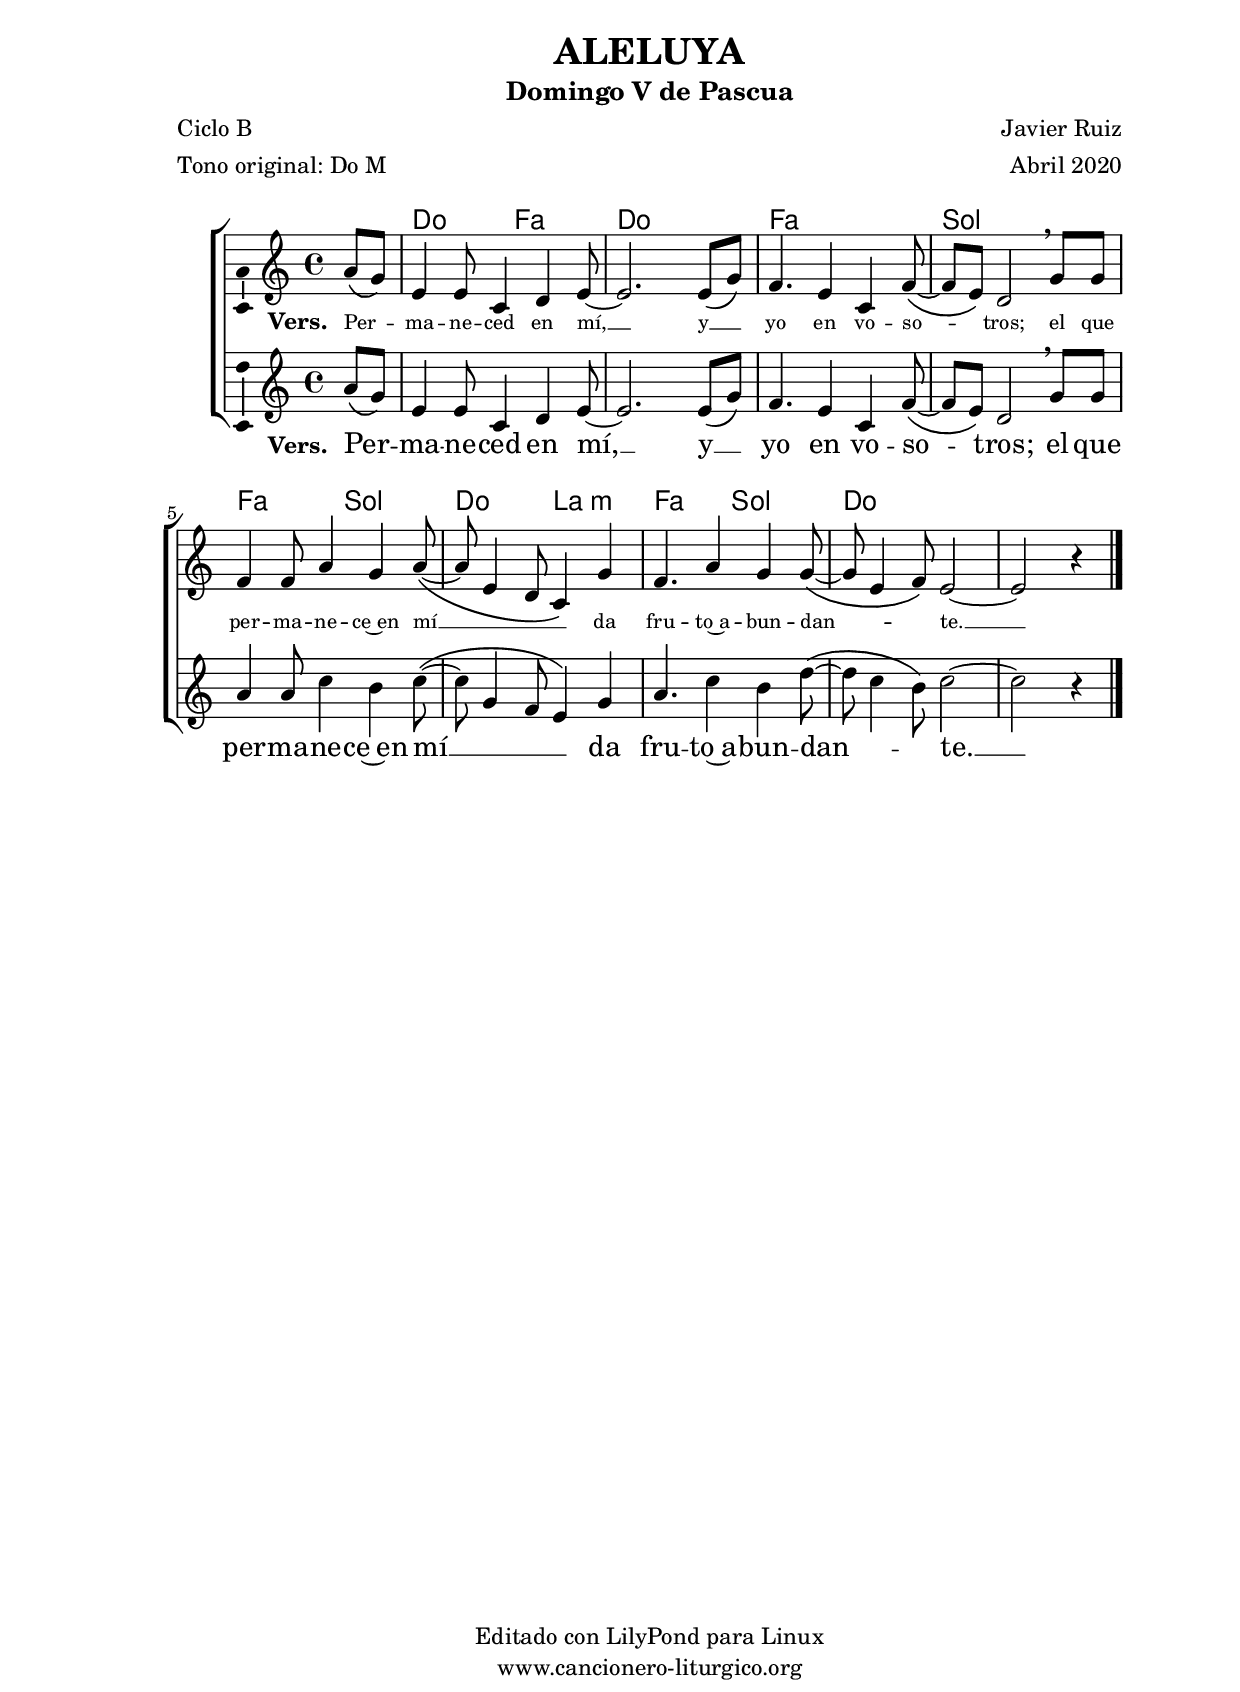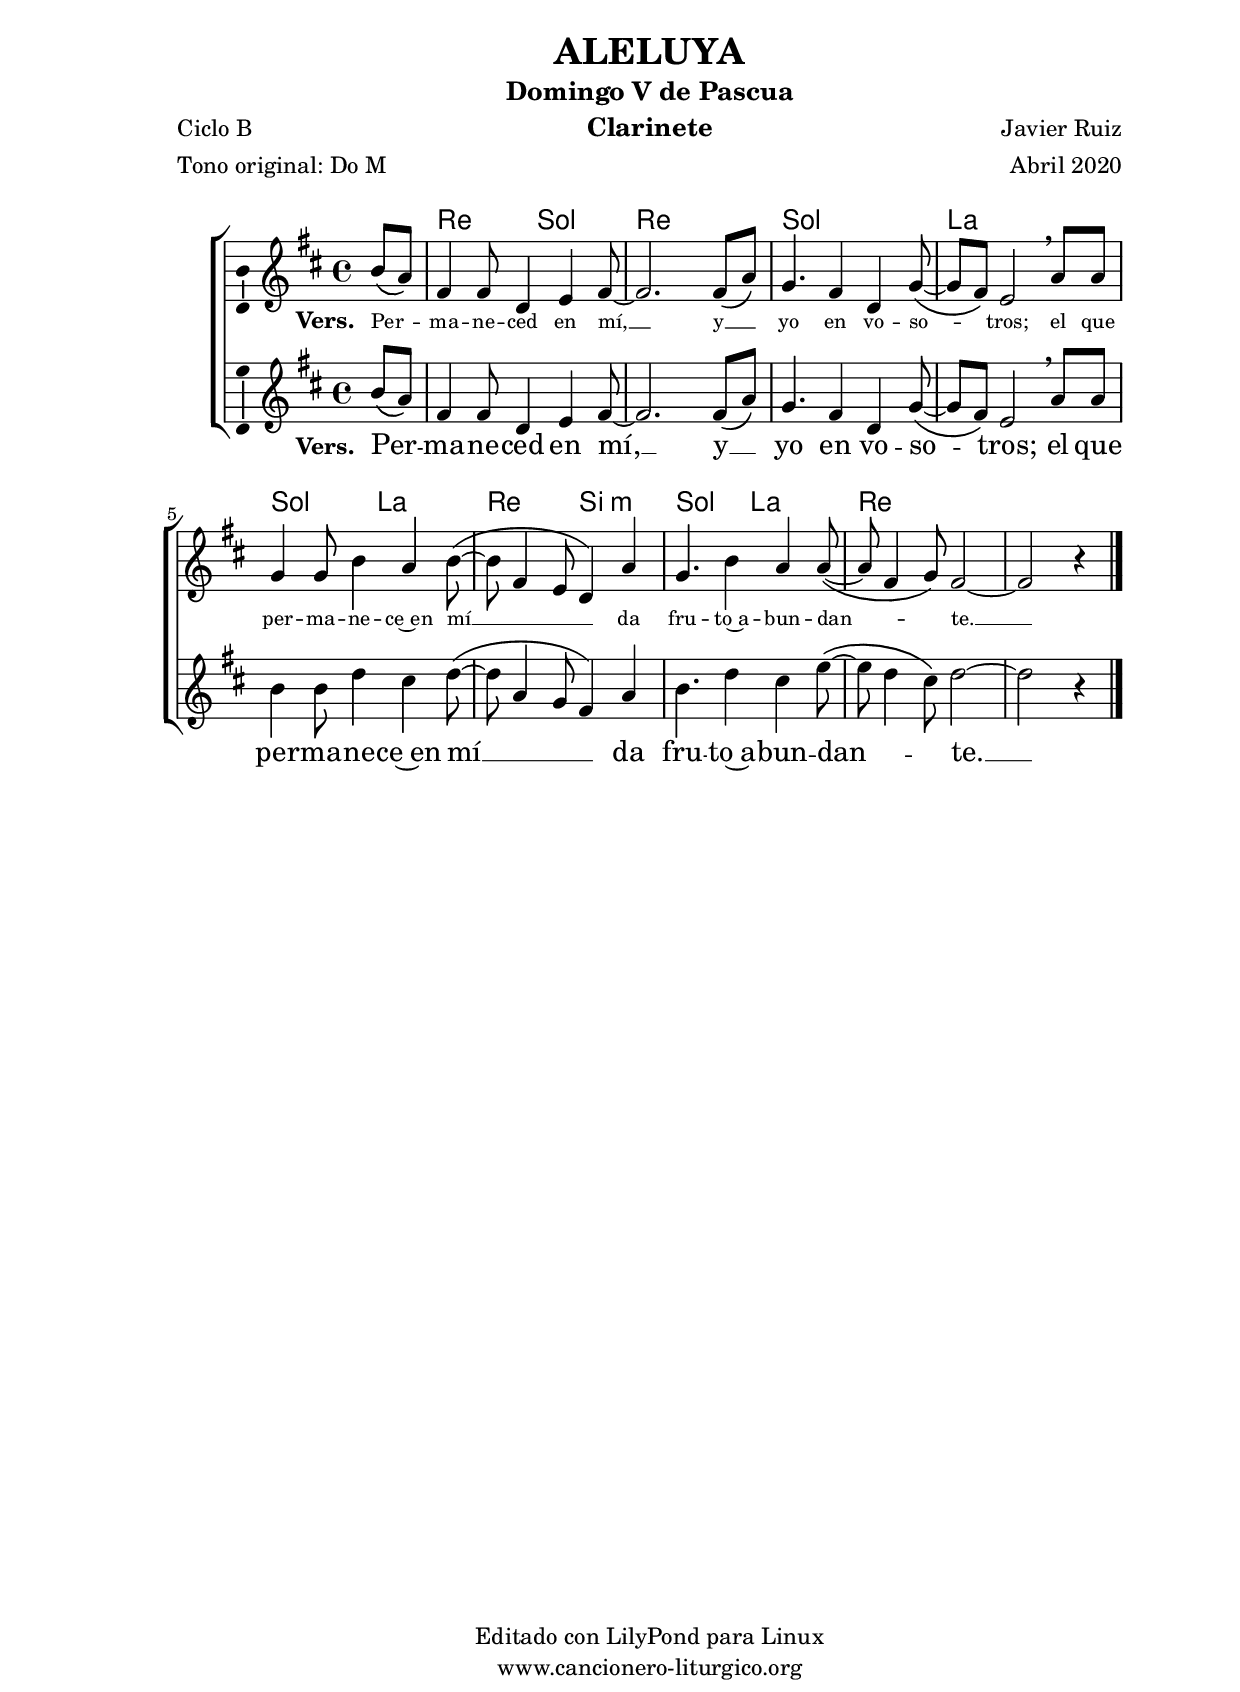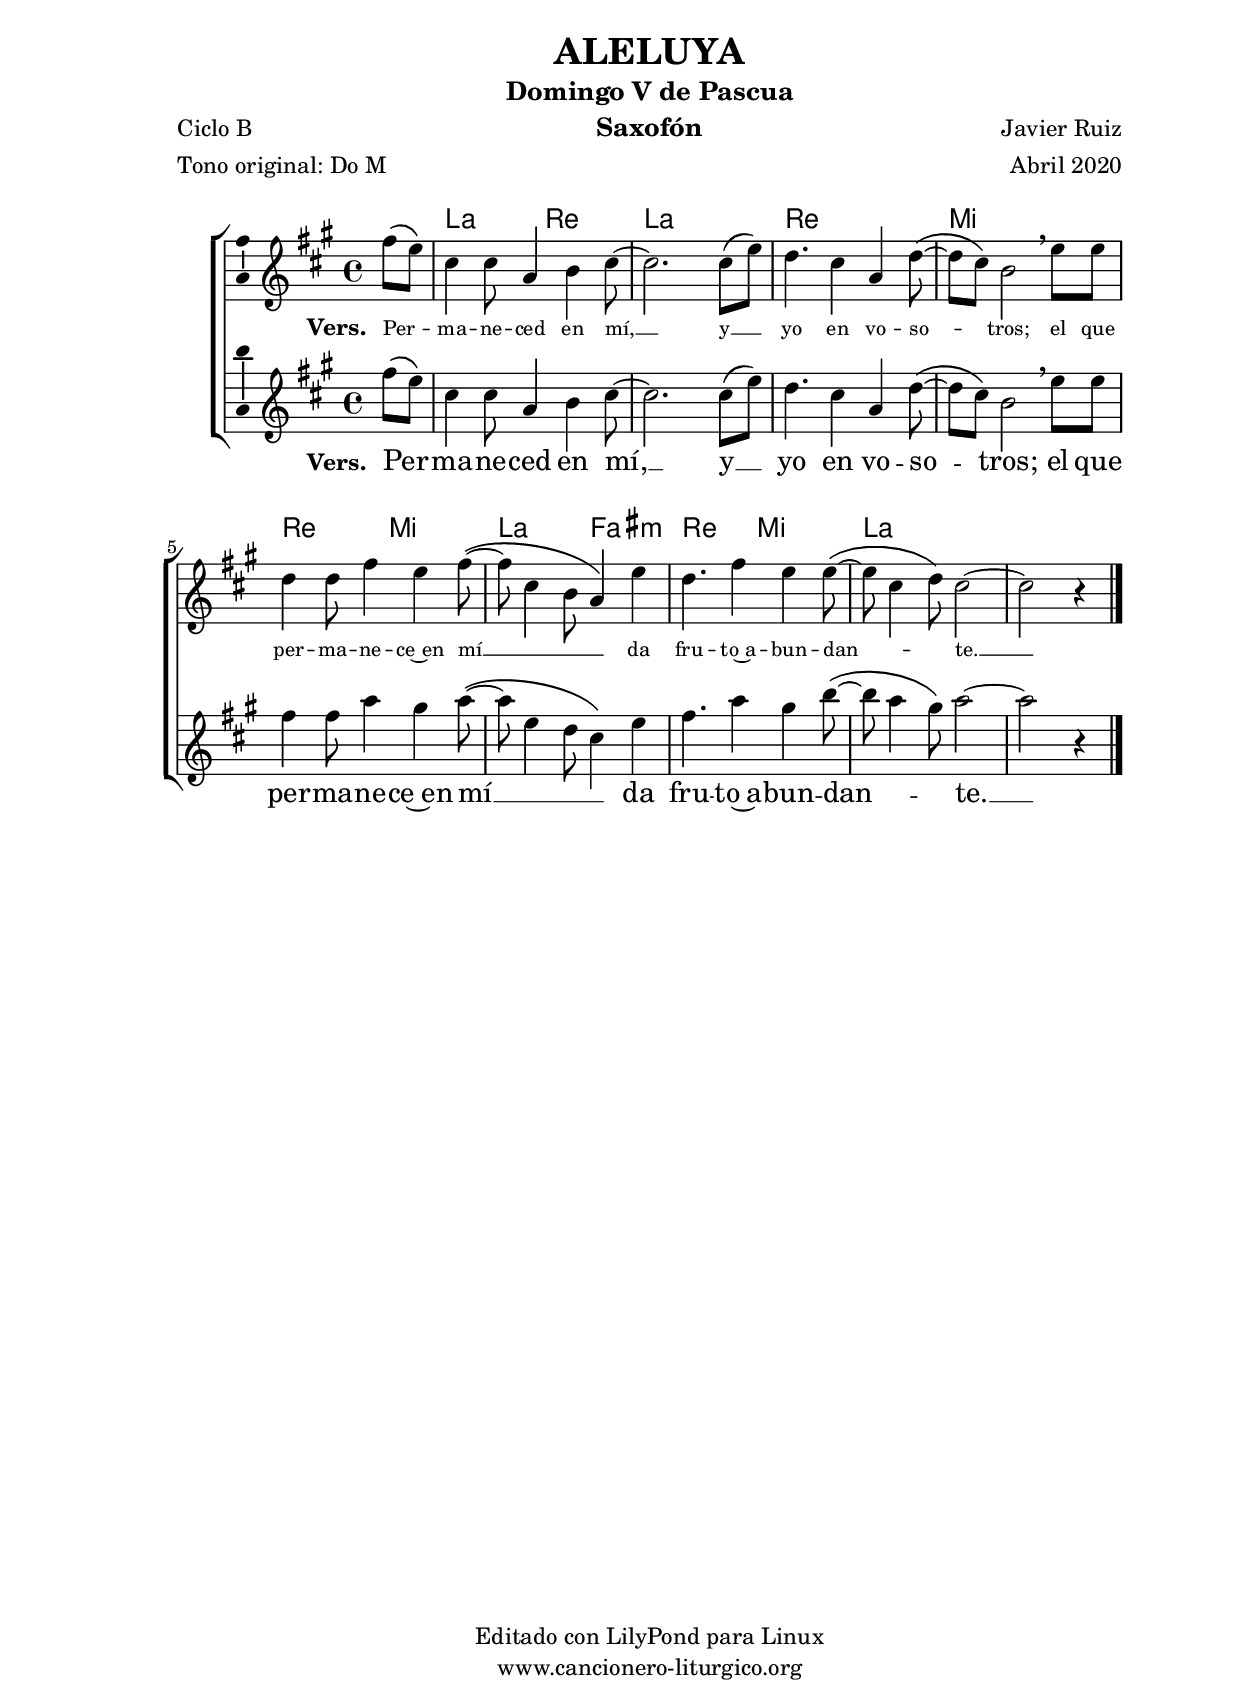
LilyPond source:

%
%para convertir .midi en .wav:
%timidity filename.midi -Ow -o finename.wav
%
%
%Para convertir de .wav a .mp3:
%lame -h -m j filename.wav
%
%
%para escuchar el midi:
%timidity nombrefichero.midi
%


%versión de lilypond para la que se ha escrito esta partitura:
\version "2.16.0"

	%Tamaño papel
	#(set-default-paper-size "a4")
	%Tamaño partitura
	#(set-global-staff-size 20)
	%No responde al pulsar sobre una nota
	#(ly:set-option 'point-and-click #f)

%parámetros del encabezamiento:
\header {
	title = "ALELUYA"
	subtitle = "Domingo V de Pascua"
	composer = "Javier Ruiz"
	poet = "Ciclo B"
	meter = "Tono original: Do M"
	arranger = "Abril 2020"
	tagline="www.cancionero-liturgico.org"
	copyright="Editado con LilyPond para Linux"
	tiempo = "Pascua"
	usos = "Aleluya"
	letra = "Aleluya. Permaneced en mí, y yo en vosotros; el que permanece en mí da fruto abundante."
	}

%parámetros asociados al papel:
\paper  {
	oddHeaderMarkup = \markup {\fill-line { \on-the-fly #not-first-page \fromproperty #'header:title \on-the-fly #not-first-page \fromproperty #'header:composer }}
	evenHeaderMarkup = \markup {\fill-line { \fromproperty #'header:composer \fromproperty #'header:title }}
	#(set-paper-size "a4")
	print-page-number = ##f
	first-page-number = 1
	print-first-page-number = ##f
%	head-separation = 3.0 \cm
	top-margin = 1.5 \cm
%	top-margin = 2.0 \cm
%%%	bottom-margin = 0.5\cm
	bottom-margin = 0.2\cm
	left-margin = 3.0 \cm
	line-width = 16.0 \cm 
	indent = 8\mm
	interscoreline = 2.\mm
	between-system-space = 15\mm
%	para que las partituras no llenen la hoja:
	ragged-bottom = ##t
%	idem para la última hoja:
	ragged-last-bottom = ##f
%	para que las partituras llenen el ancho del papel:
	ragged-last = ##f
	after-title-space = 2.5 \cm
%page-count=2
system-count=2

	%Flexible Vertical Spacing
%	markup-markup-spacing =
%	#'((basic-distance . 15) (minimum-distance . 15) (padding . 3))
	markup-system-spacing =
	#'((basic-distance . 15) (minimum-distance . 15) (padding . 3))
	system-system-spacing =
	#'((basic-distance . 15) (minimum-distance . 15) (padding . 3))
	score-system-spacing =
	#'((basic-distance . 15) (minimum-distance . 15) (padding . 5))
%	top-system-spacing = % header
%	#'((basic-distance . 8) (minimum-distance . 0) (padding . 0))
%	top-markup-spacing =
%	#'((basic-distance . 20) (minimum-distance . 20) (padding . 0))
	last-bottom-spacing = % footer
	#'((basic-distance . 5) (minimum-distance . 5) (padding . 0))
%	score-markup-spacing =
%	#'((basic-distance . 16) (minimum-distance . 13) (padding . 0))

	}


%parámetros que afectan a toda la partitura:
global =  {
	%clave de sol (G):
	\clef G
	%armadura:
%	\transpose c ees
	\key c \major
	\tempo 4=110
	\set Score.tempoHideNote = ##t
	}


acordes = {
	\italianChords
	\chordmode {
%	\transpose c ees
{

s4
c2 f c c f f g g
f2 g c a:m f g c c c2

	}
	}
}


melodiatrompeta = 
%	\transpose c ees
{

	\relative c''{
	\time 4/4

\partial4
r4
r1
r8 e4 <d f>8 <e g>2
r1
r8 g4 <f a>8 <g b>2
r1
r8 c,4 <b d>8 <c e>2
r1
r8 g'4 <e a>8 <c g'>2~
<c g'>2 r4

}
	\bar "|."
	}


melodiatres = 
%	\transpose c ees
{

	\relative c'{
	\time 4/4

\partial4
a'8 \(g\)
e4 e8 c4 d e8~
e2. e8 \(g\)
f4. e4 c f8~
\(f8 e\) d2 \breathe g8 g
f4 f8 a4 g a8~
\(a8 e4 d8 c4\) g'
f4. a4 g g8~
\(g8 e4 f8\) e2~
e2 r4 %s4

}

	\bar "|."
	}


melodiabajo = 
%	\transpose c ees
{

	%clave de fa (F):
	\clef F

	\relative c{
	\time 4/4

\partial4
r4
c4. c8 f4. f8
c4. c8 c2
f4. f8 d4. d8
g4. g8 g2
f4. f8 g4. g8
c,4. c8 a4. a8
f'4. f8 g4. g8
c,4. c8 c2~
c2 r4 %s4

}

	\bar "|."
	}


melodia = 
%	\transpose c ees
{

	\relative c'{
	\time 4/4

\partial4
a'8 \(g\)
e4 e8 c4 d e8~
e2. e8 \(g\)
f4. e4 c f8~
\(f8 e\) d2 \breathe g8 g
a4 a8 c4 b c8~
\(c8 g4 f8 e4\) g4
a4. c4 b d8~
\(d8 c4 b8\) c2~
c2 r4 %s4

}

	\bar "|."
	}


texto = \lyricmode {
\set stanza =#"Vers. "
Per -- _ ma -- ne -- ced en mí, __
y __ _ yo en vo -- so -- _ tros;
el que per -- ma -- ne -- ce~en mí __ _ _ _
da fru -- to~a -- bun -- dan -- _ _ te. __
	}

textotres = \lyricmode {
\override LyricText #'font-size = #-1
\set stanza =#"Vers. "
Per -- _ ma -- ne -- ced en mí, __
y __ _ yo en vo -- so -- _ tros;
el que per -- ma -- ne -- ce~en mí __ _ _ _
da fru -- to~a -- bun -- dan -- _ _ te. __
	}


acordesStaff = \context ChordNames = acordesStaff <<
	\set chordChanges = ##t
	\acordes
	>>

voztrompetaStaff = \context Voice = voztrompetaStaff
<<
	\override Staff.StaffSymbol #'staff-space = #(magstep -0.35)
	\set Staff.midiInstrument = #"trumpet"
	\set Staff.midiMinimumVolume = #0.6
	\set Staff.midiMaximumVolume = #0.8
	\global
	\melodiatrompeta
	>>

voztresStaff = \context Voice = voztresStaff
\with {\consists "Ambitus_engraver"}
<<
%	\override Staff.StaffSymbol #'staff-space = #(magstep -0.35)
	\set Staff.midiInstrument = #"violin"
	\set Staff.midiMinimumVolume = #0.6
	\set Staff.midiMaximumVolume = #0.8
	\global
	\relative c' \melodiatres
	>>

vozStaff = \context Voice = vozStaff
\with {\consists "Ambitus_engraver"}
<<
%	\set Staff.instrumentName = ""
%	\set Staff.shortInstrumentName = ""
%	\set Staff.midiInstrument = #"clarinet"
%	\set Staff.midiInstrument = #"cello"
	\set Staff.midiInstrument = #"flute"
%	\set Staff.midiInstrument = #"electric guitar (jazz)"
%	\set Staff.midiInstrument = #"english horn"
%	\set Staff.midiInstrument = #"violin"
%	\set Staff.midiInstrument = #"glockenspiel"
	\set Staff.midiMinimumVolume = #0.8
	\set Staff.midiMaximumVolume = #1.0
	\global
	\melodia
	>>

vozbajoStaff = \context Voice = vozbajoStaff
<<
	\override Staff.StaffSymbol #'staff-space = #(magstep -0.35)
	\set Staff.midiInstrument = #"english horn"
	\set Staff.midiMinimumVolume = #0.6
	\set Staff.midiMaximumVolume = #0.8
	\global
	\melodiabajo
	>>

textoStaff = \context Lyrics = textoStaff <<
	\lyricsto vozStaff \texto
	>>

textotresStaff = \context Lyrics = textotresStaff <<
	\lyricsto voztresStaff \textotres
	>>


\book {
	\score {
		<<
		\context ChoirStaff {
%			\override StaffGroup.SystemStartBracket #'collapse-height = #1
%			\override Score.SystemStartBar #'collapse-height = #1
			<<
			\acordesStaff
%			\voztrompetaStaff
			\voztresStaff
			\textotresStaff
			\vozStaff
			\textoStaff
%			\vozbajoStaff
			>>
			}
		>>
		\layout {
	    		\context {
				\Lyrics
				\override LyricText #'font-size = #2
				}
	   		 \context {
				\Score
				\override StaffSymbol #'staff-space = #(magstep +3)
				}
			}
		}
	\score {
		\unfoldRepeats
		<<
		\context ChoirStaff {
			<<
			\acordesStaff
			\voztrompetaStaff
			\voztresStaff
			\vozStaff
			\vozbajoStaff
			>>
			}
		>>
		\midi {
	  		\context {
	  			\Score
				tempoWholesPerMinute = #(ly:make-moment 70 4)
				}
			}
		}
	}


%Partitura para clarinete
#(define output-suffix "C")
\book {
	\header{
		instrument = "Clarinete"
		}
	\score {
		<<
		\context ChoirStaff {
%			\override StaffGroup.SystemStartBracket #'collapse-height = #1
%			\override Score.SystemStartBar #'collapse-height = #1
\transpose c d
			<<
			\acordesStaff
%			\voztrompetaStaff
			\voztresStaff
			\textotresStaff
			\vozStaff
			\textoStaff
%			\vozbajoStaff
			>>
			}
		>>
		\layout {
	    		\context {
				\Lyrics
				\override LyricText #'font-size = #2
				}
	   		 \context {
				\Score
				\override StaffSymbol #'staff-space = #(magstep +3)
				}
			}
		}
	}


%Partitura para saxofón
#(define output-suffix "S")
\book {
	\header{
		instrument = "Saxofón"
		}
	\score {
		<<
		\context ChoirStaff {
%			\override StaffGroup.SystemStartBracket #'collapse-height = #1
%			\override Score.SystemStartBar #'collapse-height = #1
\transpose c a
			<<
			\acordesStaff
%			\voztrompetaStaff
			\voztresStaff
			\textotresStaff
			\vozStaff
			\textoStaff
%			\vozbajoStaff
			>>
			}
		>>
		\layout {
	    		\context {
				\Lyrics
				\override LyricText #'font-size = #2
				}
	   		 \context {
				\Score
				\override StaffSymbol #'staff-space = #(magstep +3)
				}
			}
		}
	}


